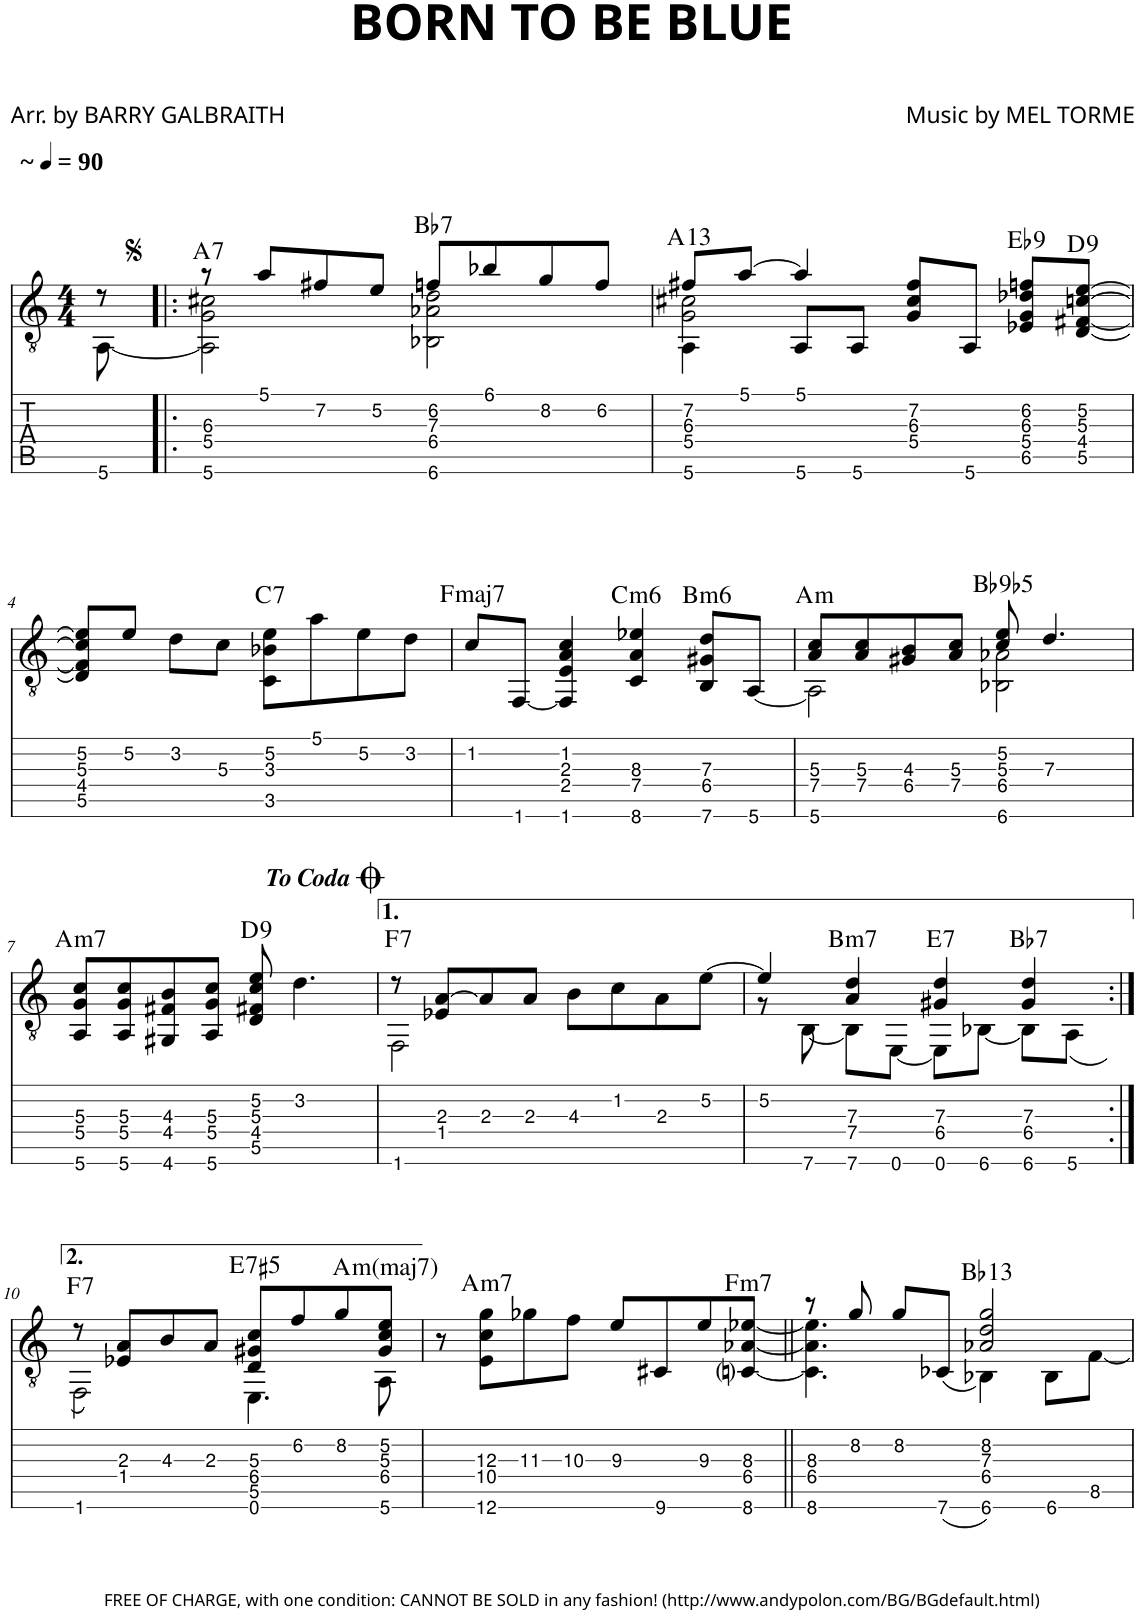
**kern	**kern	**harte
*part1	*part1	*part1
*staff2	*staff1	*
*I"Guitar	*	*
*I'Guit.	*	*
*stria6	*	*
*	*clefGv2	*
*k[]	*k[]	*
*M4/4	*M4/4	*
*MM90	*MM90	*
=1	=1	=1
*^	*^	*
!	!	!LO:TX:a:B:t=~	!	!
8r	[8AA	8r	[8AA\	.
=2!|:	=2!|:	=2!|:	=2!|:	=2!|:
!	!	!	!	!LO:H:kt=7
8r	2AA] 2G 2c#	8r	2AA\] 2G\ 2c#X\	A:7
8a	.	8a/L	.	.
8f#L	.	8f#X/	.	.
8eJ	.	8e/J	.	.
!	!	!	!	!LO:H:kt=7
8fL	2BB- 2A- 2d	8fn/L	2BB-X\ 2A-X\ 2d\	Bb:7
8b-J	.	8b-X/	.	.
8gL	.	8g/	.	.
8fJ	.	8f/J	.	.
=3	=3	=3	=3	=3
*	*^	*	*^	*
!	!	!	!	!	!	!LO:H:kt=13
8f#L	2G 2c#	4AA	8f#X/L	2G\ 2c#X\	4AA\	A:9(11,13)
[8aJ	.	.	[8a/J	.	.	.
4a]	.	8AAL	4a/]	.	8AA/L	.
.	.	8AAJ	.	.	8AA/J	.
8G\ 8c#\ 8f#\L	2ryy	2ryy	8G/ 8c#/ 8f#/L	2ryy	2ryy	.
8AAJ	.	.	8AA/J	.	.	.
!	!	!	!	!	!	!LO:H:kt=9
8E-\ 8G\ 8d-\ 8f\L	.	.	8E-X/ 8G/ 8d-X/ 8fn/L	.	.	Eb:9
!	!	!	!	!	!	!LO:H:kt=9
[8D\ [8F#\ [8c\ [8e\J	.	.	[8D/ [8F#X/ [8cn/ [8e/J	.	.	D:9
*v	*v	*v	*	*	*	*
*	*v	*v	*v	*
!!LO:LB:g=z
=4	=4	=4
8D]\ 8F#]\ 8c]\ 8e]\L	8D/] 8F#/] 8c/] 8e/]L	.
8eJ	8e/J	.
8dL	8d\L	.
8cJ	8c\J	.
!	!	!LO:H:kt=7
8C\ 8B-\ 8e\L	8C\ 8B-X\ 8e\L	C:7
8aJ	8a\	.
8eL	8e\	.
8dJ	8d\J	.
=5	=5	=5
!	!	!LO:H:kt=maj7
8cL	8c/L	F:maj7
[8FFJ	[8FF/J	.
4FF] 4E 4A 4c	4FF/] 4E/ 4A/ 4c/	.
!	!	!LO:H:kt=m6
4C 4A 4e-	4C/ 4A/ 4e-X/	C:min6
!	!	!LO:H:kt=m6
8BB\ 8G#\ 8d\L	8BB/ 8G#X/ 8d/L	B:min6
[8AAJ	[8AA/J	.
=6	=6	=6
*^	*^	*
!	!	!	!	!LO:H:kt=m
8A\ 8c\L	2AA]	8A/ 8c/L	2AA\]	A:min
8A\ 8c\J	.	8A/ 8c/	.	.
8G#\ 8B\L	.	8G#X/ 8B/	.	.
8A\ 8c\J	.	8A/ 8c/J	.	.
!	!	!	!	!LO:H:kt=9
8c 8e	2BB- 2A-	8c/ 8e/	2BB-X\ 2A-X\	Bb:(3,b5,b7,9)
4.d	.	4.d/	.	.
*v	*v	*	*	*
*	*v	*v	*
!!LO:LB:g=z
=7	=7	=7
!	!	!LO:H:kt=m7
8AA\ 8G\ 8c\L	8AA/ 8G/ 8c/L	A:min7
8AA\ 8G\ 8c\J	8AA/ 8G/ 8c/	.
8GG#\ 8F#\ 8B\L	8GG#X/ 8F#X/ 8B/	.
8AA\ 8G\ 8c\J	8AA/ 8G/ 8c/J	.
!	!	!LO:H:kt=9
8D 8F#X 8c 8e	8D/ 8F#X/ 8c/ 8e/	D:9
4.d	4.d\	.
!	!LO:TX:a:t=To Coda <font size="18"/>	!
!LO:TX:a:t=To Coda <font size="18"/>	!	!
=8	=8	=8
*^	*^	*
!	!	!	!	!LO:H:kt=7
8r	2FF	8r	2FF\	F:7
8E- [8A	.	8E-X/ [8A/L	.	.
8AL]	.	8A/]	.	.
8AJ	.	8A/J	.	.
8BL	2ryy	8B\L	2ryy	.
8cJ	.	8c\	.	.
8AL	.	8A\	.	.
[8eJ	.	[8e\J	.	.
=9	=9	=9	=9	=9
4e]	8r	4e/]	8r	.
.	[8BB	.	[8BB\	.
!	!	!	!	!LO:H:kt=m7
4A 4d	8BBL]	4A/ 4d/	8BB\L]	B:min7
.	[8EEJ	.	[8EE\J	.
!	!	!	!	!LO:H:kt=7
4G# 4d	8EEL]	4G#X/ 4d/	8EE\L]	E:7
.	[8BB-J	.	[8BB-X\J	.
!	!	!	!	!LO:H:kt=7
4G# 4d	8BB-L]	4G#/ 4d/	8BB-\L]	Bb:7
.	8AAJ	.	(8AA\J	.
!!LO:LB:g=z	!!
=10:|!	=10:|!	=10:|!	=10:|!	=10:|!
!	!	!	!	!LO:H:kt=7
8r	2FF	8r	2FF\)	F:7
8E-X 8A	.	8E-X/ 8A/L	.	.
8BL	.	8B/	.	.
8AJ	.	8A/J	.	.
!	!	!	!	!LO:H:kt=7
8D\ 8G#\ 8c\L	4.EE	8D/ 8G#X/ 8c/L	4.EE\	E:(3,#5,b7)
8fJ	.	8f/	.	.
8gL	.	8g/	.	.
!	!	!	!	!LO:H:kt=mmaj7
8G#\ 8c\ 8e\J	8AA	8G#/ 8c/ 8e/J	8AA\	A:minmaj7
*v	*v	*	*	*
*	*v	*v	*
=11	=11	=11
8r	8r	.
!	!	!LO:H:kt=m7
8E 8c 8g	8E\ 8c\ 8g\L	A:min7
8g-L	8g-X\	.
8fJ	8f\J	.
8eL	8e/L	.
8C#J	8C#X/	.
8eL	8e/	.
!	!	!LO:H:kt=m7
[8C\ [8A-\ [8e-\J	[8Cni/ [8A-X/ [8e-X/J	F:min7
=12||	=12||	=12||
*^	*^	*
8r	4.C] 4.A-X] 4.e-X]	8r	4.C\] 4.A-\] 4.e-\]	.
8g	.	8g/	.	.
8gL	.	8g/L	.	.
8C-J	8ryy	(8C-X/J	8ryy	.
!	!	!	!	!LO:H:kt=13
2A-X 2d 2g	4BB-	2A-X/ 2d/ 2g/	4BB-X\)	Bb:9(11,13)
.	8BB-L	.	8BB-\L	.
.	[8FJ	.	[8F\J	.
*v	*v	*	*	*
*	*v	*v	*
=	=	=
*-	*-	*-
